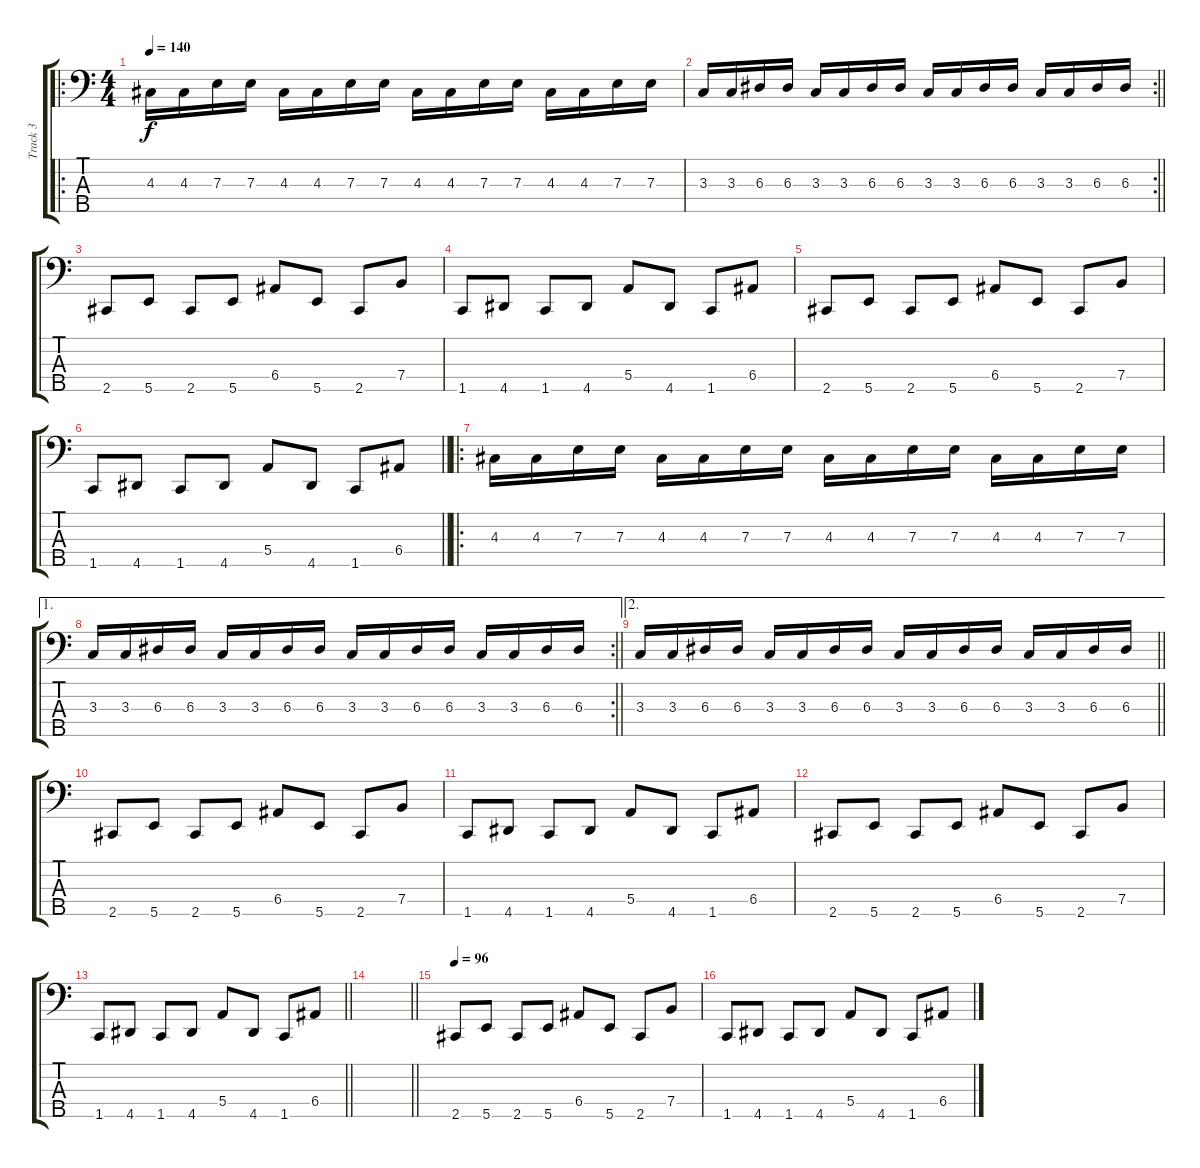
\track ("Track 3" "Track 3") {instrument electricbassfinger}
\staff {score tabs}
\tuning (G2 D2 A1 E1 B0) {hide}
\ro
\ts (4 4)
\tempo 140
\clef f4
\ks c
4.3.16{dy f} 4.3.16 7.3.16 7.3.16 4.3.16 4.3.16 7.3.16 7.3.16 4.3.16 4.3.16 7.3.16 7.3.16 4.3.16 4.3.16 7.3.16 7.3.16 |
\rc 2
\barLineRight lightlight
3.3.16 3.3.16 6.3.16 6.3.16 3.3.16 3.3.16 6.3.16 6.3.16 3.3.16 3.3.16 6.3.16 6.3.16 3.3.16 3.3.16 6.3.16 6.3.16 |
\section ("" "")
2.5.8 5.5.8 2.5.8 5.5.8 6.4.8 5.5.8 2.5.8 7.4.8 |
1.5.8 4.5.8 1.5.8 4.5.8 5.4.8 4.5.8 1.5.8 6.4.8 |
2.5.8 5.5.8 2.5.8 5.5.8 6.4.8 5.5.8 2.5.8 7.4.8 |
\barLineRight lightlight
1.5.8 4.5.8 1.5.8 4.5.8 5.4.8 4.5.8 1.5.8 6.4.8 |
\ro
\section ("" "")
4.3.16 4.3.16 7.3.16 7.3.16 4.3.16 4.3.16 7.3.16 7.3.16 4.3.16 4.3.16 7.3.16 7.3.16 4.3.16 4.3.16 7.3.16 7.3.16 |
\ae 1
\rc 2
\barLineRight lightlight
3.3.16 3.3.16 6.3.16 6.3.16 3.3.16 3.3.16 6.3.16 6.3.16 3.3.16 3.3.16 6.3.16 6.3.16 3.3.16 3.3.16 6.3.16 6.3.16 |
\ae 2
\barLineRight lightlight
3.3.16 3.3.16 6.3.16 6.3.16 3.3.16 3.3.16 6.3.16 6.3.16 3.3.16 3.3.16 6.3.16 6.3.16 3.3.16 3.3.16 6.3.16 6.3.16 |
\section ("" "")
2.5.8 5.5.8 2.5.8 5.5.8 6.4.8 5.5.8 2.5.8 7.4.8 |
1.5.8 4.5.8 1.5.8 4.5.8 5.4.8 4.5.8 1.5.8 6.4.8 |
2.5.8 5.5.8 2.5.8 5.5.8 6.4.8 5.5.8 2.5.8 7.4.8 |
\barLineRight lightlight
1.5.8 4.5.8 1.5.8 4.5.8 5.4.8 4.5.8 1.5.8 6.4.8 |
\barLineRight lightlight
|
\section ("" "")
\tempo 96
2.5.8 5.5.8 2.5.8 5.5.8 6.4.8 5.5.8 2.5.8 7.4.8 |
1.5.8 4.5.8 1.5.8 4.5.8 5.4.8 4.5.8 1.5.8 6.4.8
